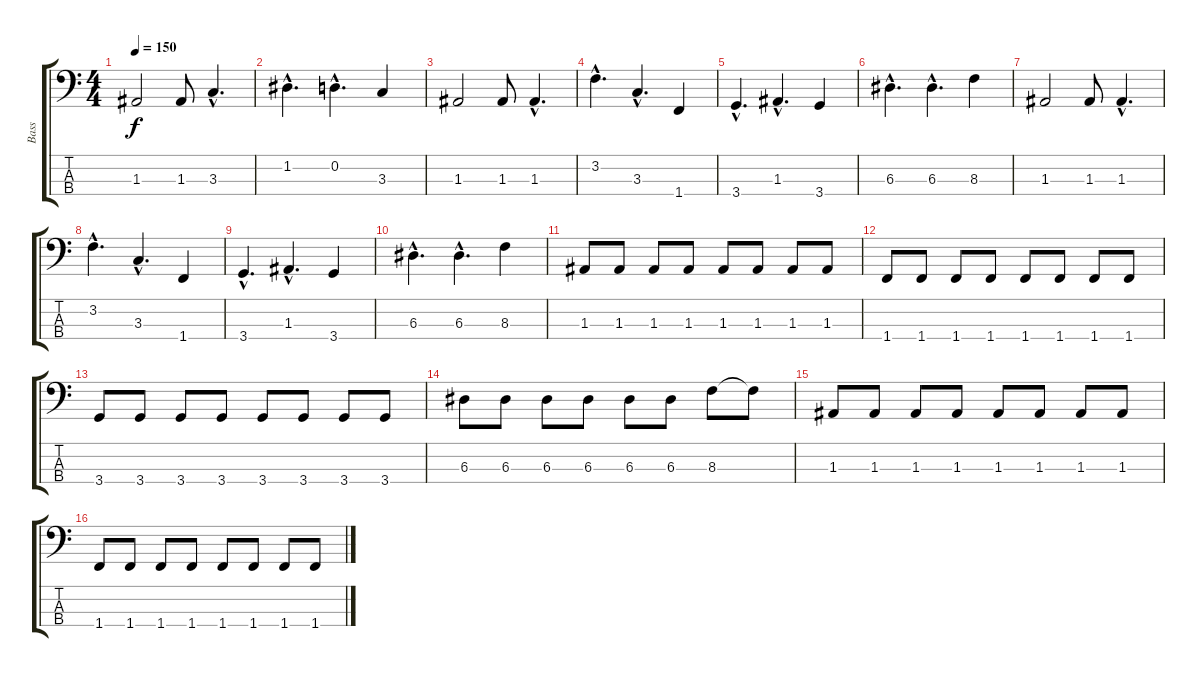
\track ("Bass" "Bass") {instrument electricbassfinger}
\staff {score tabs}
\tuning (G2 D2 A1 E1) {hide}
\ts (4 4)
\tempo 150
\clef f4
\ks c
1.3.2{dy f} 1.3.8 3.3{hac}.4{d} |
1.2{hac}.4{d} 0.2{hac}.4{d} 3.3.4 |
1.3.2 1.3.8 1.3{hac}.4{d} |
3.2{hac}.4{d} 3.3{hac}.4{d} 1.4.4 |
3.4{hac}.4{d} 1.3{hac}.4{d} 3.4.4 |
6.3{hac}.4{d} 6.3{hac}.4{d} 8.3.4 |
1.3.2 1.3.8 1.3{hac}.4{d} |
3.2{hac}.4{d} 3.3{hac}.4{d} 1.4.4 |
3.4{hac}.4{d} 1.3{hac}.4{d} 3.4.4 |
6.3{hac}.4{d} 6.3{hac}.4{d} 8.3.4 |
1.3.8 1.3.8 1.3.8 1.3.8 1.3.8 1.3.8 1.3.8 1.3.8 |
1.4.8 1.4.8 1.4.8 1.4.8 1.4.8 1.4.8 1.4.8 1.4.8 |
3.4.8 3.4.8 3.4.8 3.4.8 3.4.8 3.4.8 3.4.8 3.4.8 |
6.3.8 6.3.8 6.3.8 6.3.8 6.3.8 6.3.8 8.3.8 8.3{t}.8 |
1.3.8 1.3.8 1.3.8 1.3.8 1.3.8 1.3.8 1.3.8 1.3.8 |
1.4.8 1.4.8 1.4.8 1.4.8 1.4.8 1.4.8 1.4.8 1.4.8
